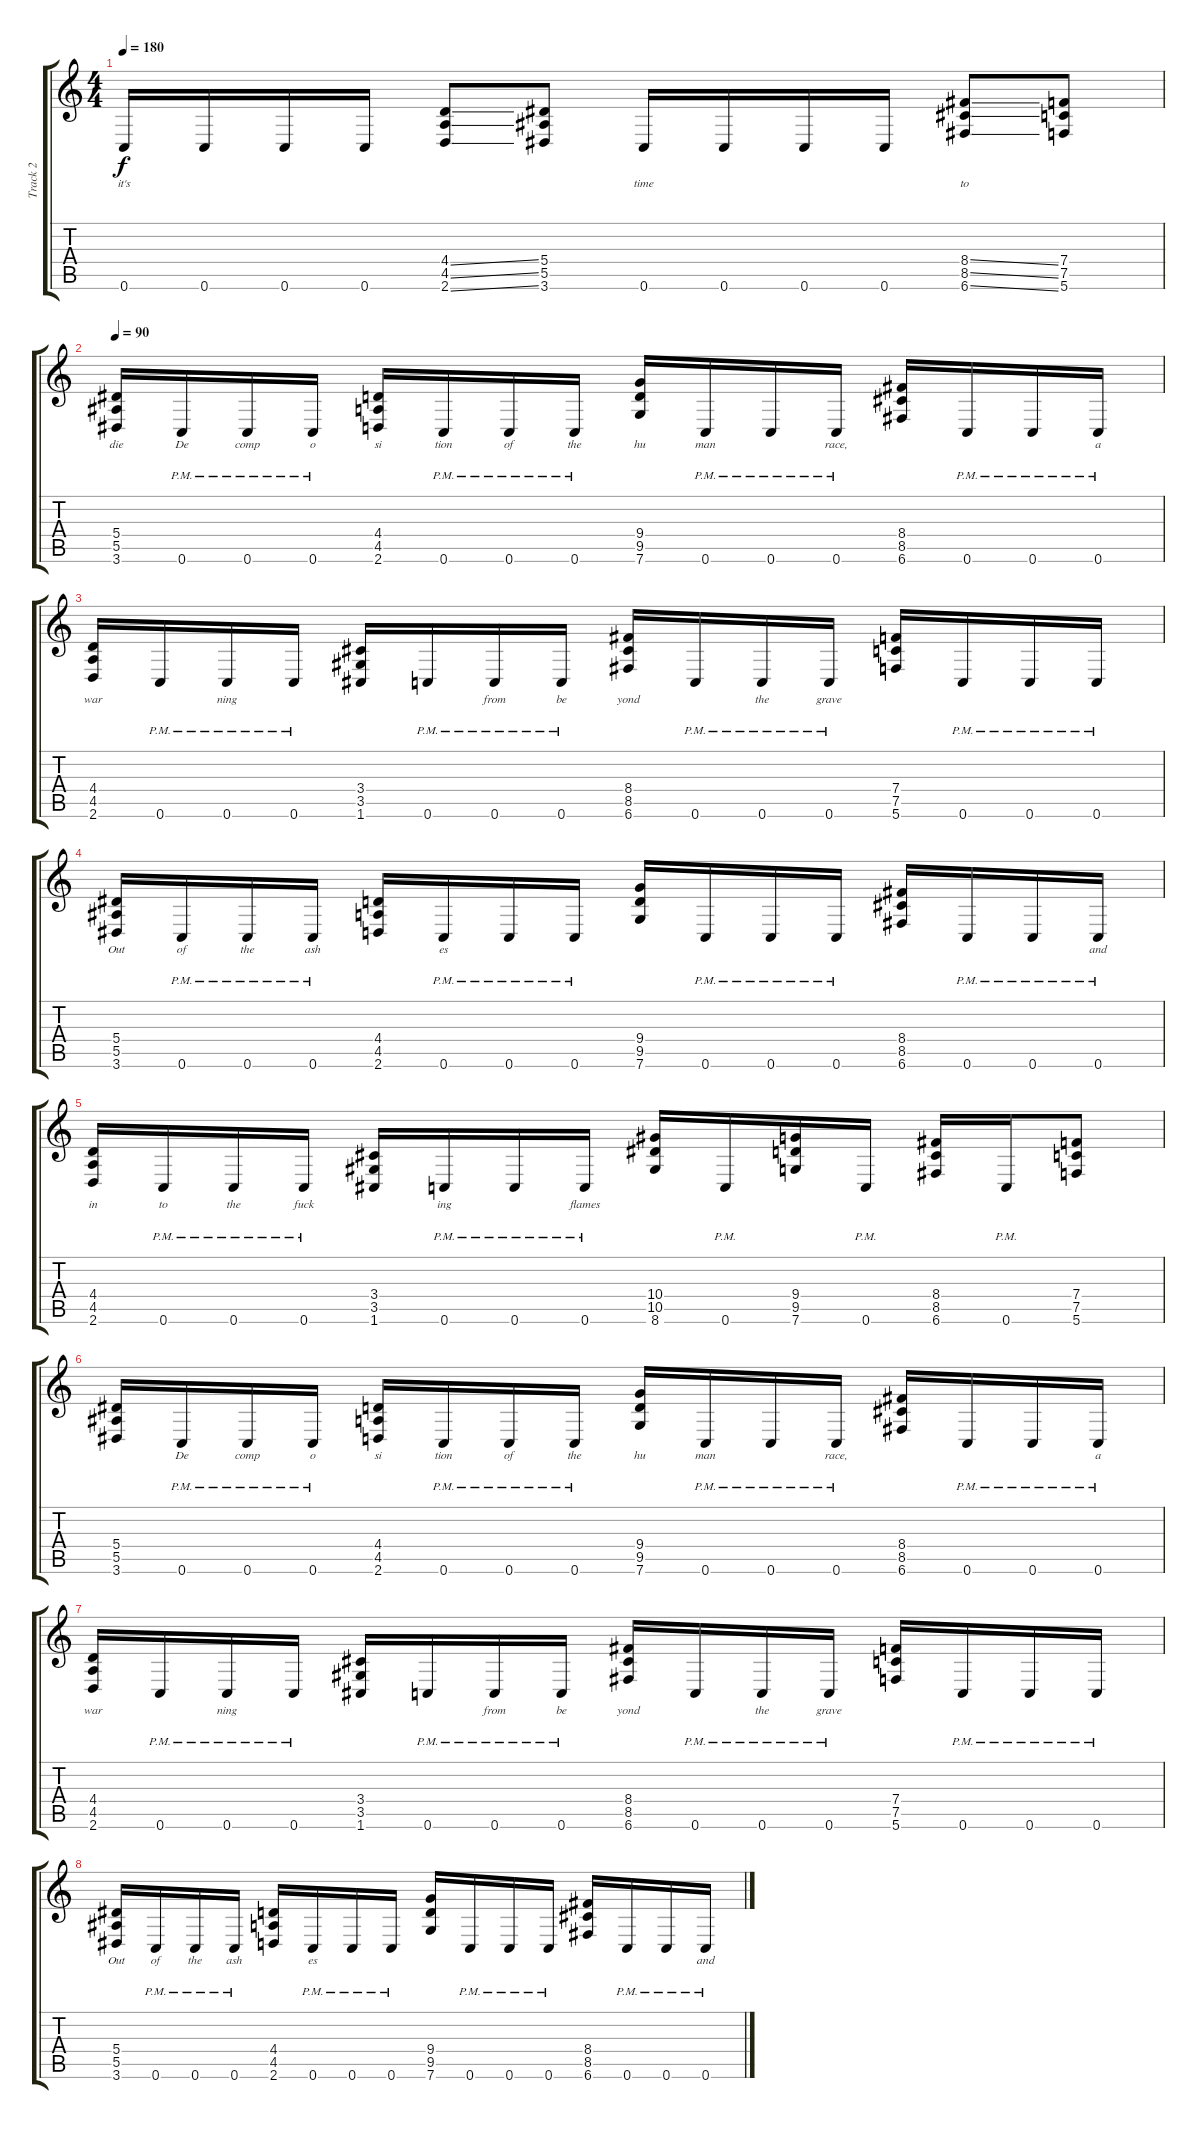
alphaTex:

\track ("Track 2" "Track 2") {instrument distortionguitar}
\staff {score tabs}
\tuning (C4 G3 Eb3 Bb2 F2 C2) {hide}
\ts (4 4)
\tempo 180
\clef g2
\ks c
0.6.16{lyrics (0 "it's") lyrics (1 "") lyrics (2 "") lyrics (3 "") lyrics (4 "") dy f} 0.6.16{lyrics (0 "") lyrics (1 "") lyrics (2 "") lyrics (3 "") lyrics (4 "")} 0.6.16{lyrics (0 "") lyrics (1 "") lyrics (2 "") lyrics (3 "") lyrics (4 "")} 0.6.16{lyrics (0 "") lyrics (1 "") lyrics (2 "") lyrics (3 "") lyrics (4 "")} (4.4{ss} 4.5{ss} 2.6{ss}).8{lyrics (0 "") lyrics (1 "") lyrics (2 "") lyrics (3 "") lyrics (4 "")} (5.4 5.5 3.6).8{lyrics (0 "") lyrics (1 "") lyrics (2 "") lyrics (3 "") lyrics (4 "")} 0.6.16{lyrics (0 "time") lyrics (1 "") lyrics (2 "") lyrics (3 "") lyrics (4 "")} 0.6.16{lyrics (0 "") lyrics (1 "") lyrics (2 "") lyrics (3 "") lyrics (4 "")} 0.6.16{lyrics (0 "") lyrics (1 "") lyrics (2 "") lyrics (3 "") lyrics (4 "")} 0.6.16{lyrics (0 "") lyrics (1 "") lyrics (2 "") lyrics (3 "") lyrics (4 "")} (8.4{ss} 8.5{ss} 6.6{ss}).8{lyrics (0 "to") lyrics (1 "") lyrics (2 "") lyrics (3 "") lyrics (4 "")} (7.4 7.5 5.6).8{lyrics (0 "") lyrics (1 "") lyrics (2 "") lyrics (3 "") lyrics (4 "")} |
\tempo 90
(5.4 5.5 3.6).16{lyrics (0 "die") lyrics (1 "") lyrics (2 "") lyrics (3 "") lyrics (4 "")} 0.6{pm}.16{lyrics (0 "De") lyrics (1 "") lyrics (2 "") lyrics (3 "") lyrics (4 "")} 0.6{pm}.16{lyrics (0 "comp") lyrics (1 "") lyrics (2 "") lyrics (3 "") lyrics (4 "")} 0.6{pm}.16{lyrics (0 "o") lyrics (1 "") lyrics (2 "") lyrics (3 "") lyrics (4 "")} (4.4 4.5 2.6).16{lyrics (0 "si") lyrics (1 "") lyrics (2 "") lyrics (3 "") lyrics (4 "")} 0.6{pm}.16{lyrics (0 "tion") lyrics (1 "") lyrics (2 "") lyrics (3 "") lyrics (4 "")} 0.6{pm}.16{lyrics (0 "of") lyrics (1 "") lyrics (2 "") lyrics (3 "") lyrics (4 "")} 0.6{pm}.16{lyrics (0 "the") lyrics (1 "") lyrics (2 "") lyrics (3 "") lyrics (4 "")} (9.4 9.5 7.6).16{lyrics (0 "hu") lyrics (1 "") lyrics (2 "") lyrics (3 "") lyrics (4 "")} 0.6{pm}.16{lyrics (0 "man") lyrics (1 "") lyrics (2 "") lyrics (3 "") lyrics (4 "")} 0.6{pm}.16{lyrics (0 "") lyrics (1 "") lyrics (2 "") lyrics (3 "") lyrics (4 "")} 0.6{pm}.16{lyrics (0 "race,") lyrics (1 "") lyrics (2 "") lyrics (3 "") lyrics (4 "")} (8.4 8.5 6.6).16{lyrics (0 "") lyrics (1 "") lyrics (2 "") lyrics (3 "") lyrics (4 "")} 0.6{pm}.16{lyrics (0 "") lyrics (1 "") lyrics (2 "") lyrics (3 "") lyrics (4 "")} 0.6{pm}.16{lyrics (0 "") lyrics (1 "") lyrics (2 "") lyrics (3 "") lyrics (4 "")} 0.6{pm}.16{lyrics (0 "a") lyrics (1 "") lyrics (2 "") lyrics (3 "") lyrics (4 "")} |
(4.4 4.5 2.6).16{lyrics (0 "war") lyrics (1 "") lyrics (2 "") lyrics (3 "") lyrics (4 "")} 0.6{pm}.16{lyrics (0 "") lyrics (1 "") lyrics (2 "") lyrics (3 "") lyrics (4 "")} 0.6{pm}.16{lyrics (0 "ning") lyrics (1 "") lyrics (2 "") lyrics (3 "") lyrics (4 "")} 0.6{pm}.16{lyrics (0 "") lyrics (1 "") lyrics (2 "") lyrics (3 "") lyrics (4 "")} (3.4 3.5 1.6).16{lyrics (0 "") lyrics (1 "") lyrics (2 "") lyrics (3 "") lyrics (4 "")} 0.6{pm}.16{lyrics (0 "") lyrics (1 "") lyrics (2 "") lyrics (3 "") lyrics (4 "")} 0.6{pm}.16{lyrics (0 "from") lyrics (1 "") lyrics (2 "") lyrics (3 "") lyrics (4 "")} 0.6{pm}.16{lyrics (0 "be") lyrics (1 "") lyrics (2 "") lyrics (3 "") lyrics (4 "")} (8.4 8.5 6.6).16{lyrics (0 "yond") lyrics (1 "") lyrics (2 "") lyrics (3 "") lyrics (4 "")} 0.6{pm}.16{lyrics (0 "") lyrics (1 "") lyrics (2 "") lyrics (3 "") lyrics (4 "")} 0.6{pm}.16{lyrics (0 "the") lyrics (1 "") lyrics (2 "") lyrics (3 "") lyrics (4 "")} 0.6{pm}.16{lyrics (0 "grave") lyrics (1 "") lyrics (2 "") lyrics (3 "") lyrics (4 "")} (7.4 7.5 5.6).16{lyrics (0 "") lyrics (1 "") lyrics (2 "") lyrics (3 "") lyrics (4 "")} 0.6{pm}.16{lyrics (0 "") lyrics (1 "") lyrics (2 "") lyrics (3 "") lyrics (4 "")} 0.6{pm}.16{lyrics (0 "") lyrics (1 "") lyrics (2 "") lyrics (3 "") lyrics (4 "")} 0.6{pm}.16{lyrics (0 "") lyrics (1 "") lyrics (2 "") lyrics (3 "") lyrics (4 "")} |
(5.4 5.5 3.6).16{lyrics (0 "Out") lyrics (1 "") lyrics (2 "") lyrics (3 "") lyrics (4 "")} 0.6{pm}.16{lyrics (0 "of") lyrics (1 "") lyrics (2 "") lyrics (3 "") lyrics (4 "")} 0.6{pm}.16{lyrics (0 "the") lyrics (1 "") lyrics (2 "") lyrics (3 "") lyrics (4 "")} 0.6{pm}.16{lyrics (0 "ash") lyrics (1 "") lyrics (2 "") lyrics (3 "") lyrics (4 "")} (4.4 4.5 2.6).16{lyrics (0 "") lyrics (1 "") lyrics (2 "") lyrics (3 "") lyrics (4 "")} 0.6{pm}.16{lyrics (0 "es") lyrics (1 "") lyrics (2 "") lyrics (3 "") lyrics (4 "")} 0.6{pm}.16{lyrics (0 "") lyrics (1 "") lyrics (2 "") lyrics (3 "") lyrics (4 "")} 0.6{pm}.16{lyrics (0 "") lyrics (1 "") lyrics (2 "") lyrics (3 "") lyrics (4 "")} (9.4 9.5 7.6).16{lyrics (0 "") lyrics (1 "") lyrics (2 "") lyrics (3 "") lyrics (4 "")} 0.6{pm}.16{lyrics (0 "") lyrics (1 "") lyrics (2 "") lyrics (3 "") lyrics (4 "")} 0.6{pm}.16{lyrics (0 "") lyrics (1 "") lyrics (2 "") lyrics (3 "") lyrics (4 "")} 0.6{pm}.16{lyrics (0 "") lyrics (1 "") lyrics (2 "") lyrics (3 "") lyrics (4 "")} (8.4 8.5 6.6).16{lyrics (0 "") lyrics (1 "") lyrics (2 "") lyrics (3 "") lyrics (4 "")} 0.6{pm}.16{lyrics (0 "") lyrics (1 "") lyrics (2 "") lyrics (3 "") lyrics (4 "")} 0.6{pm}.16{lyrics (0 "") lyrics (1 "") lyrics (2 "") lyrics (3 "") lyrics (4 "")} 0.6{pm}.16{lyrics (0 "and") lyrics (1 "") lyrics (2 "") lyrics (3 "") lyrics (4 "")} |
(4.4 4.5 2.6).16{lyrics (0 "in") lyrics (1 "") lyrics (2 "") lyrics (3 "") lyrics (4 "")} 0.6{pm}.16{lyrics (0 "to") lyrics (1 "") lyrics (2 "") lyrics (3 "") lyrics (4 "")} 0.6{pm}.16{lyrics (0 "the") lyrics (1 "") lyrics (2 "") lyrics (3 "") lyrics (4 "")} 0.6{pm}.16{lyrics (0 "fuck") lyrics (1 "") lyrics (2 "") lyrics (3 "") lyrics (4 "")} (3.4 3.5 1.6).16{lyrics (0 "") lyrics (1 "") lyrics (2 "") lyrics (3 "") lyrics (4 "")} 0.6{pm}.16{lyrics (0 "ing") lyrics (1 "") lyrics (2 "") lyrics (3 "") lyrics (4 "")} 0.6{pm}.16{lyrics (0 "") lyrics (1 "") lyrics (2 "") lyrics (3 "") lyrics (4 "")} 0.6{pm}.16{lyrics (0 "flames") lyrics (1 "") lyrics (2 "") lyrics (3 "") lyrics (4 "")} (10.4 10.5 8.6).16{lyrics (0 "") lyrics (1 "") lyrics (2 "") lyrics (3 "") lyrics (4 "")} 0.6{pm}.16{lyrics (0 "") lyrics (1 "") lyrics (2 "") lyrics (3 "") lyrics (4 "")} (9.4 9.5 7.6).16{lyrics (0 "") lyrics (1 "") lyrics (2 "") lyrics (3 "") lyrics (4 "")} 0.6{pm}.16{lyrics (0 "") lyrics (1 "") lyrics (2 "") lyrics (3 "") lyrics (4 "")} (8.4 8.5 6.6).16{lyrics (0 "") lyrics (1 "") lyrics (2 "") lyrics (3 "") lyrics (4 "")} 0.6{pm}.16{lyrics (0 "") lyrics (1 "") lyrics (2 "") lyrics (3 "") lyrics (4 "")} (7.4 7.5 5.6).8{lyrics (0 "") lyrics (1 "") lyrics (2 "") lyrics (3 "") lyrics (4 "")} |
(5.4 5.5 3.6).16{lyrics (0 "") lyrics (1 "") lyrics (2 "") lyrics (3 "") lyrics (4 "")} 0.6{pm}.16{lyrics (0 "De") lyrics (1 "") lyrics (2 "") lyrics (3 "") lyrics (4 "")} 0.6{pm}.16{lyrics (0 "comp") lyrics (1 "") lyrics (2 "") lyrics (3 "") lyrics (4 "")} 0.6{pm}.16{lyrics (0 "o") lyrics (1 "") lyrics (2 "") lyrics (3 "") lyrics (4 "")} (4.4 4.5 2.6).16{lyrics (0 "si") lyrics (1 "") lyrics (2 "") lyrics (3 "") lyrics (4 "")} 0.6{pm}.16{lyrics (0 "tion") lyrics (1 "") lyrics (2 "") lyrics (3 "") lyrics (4 "")} 0.6{pm}.16{lyrics (0 "of") lyrics (1 "") lyrics (2 "") lyrics (3 "") lyrics (4 "")} 0.6{pm}.16{lyrics (0 "the") lyrics (1 "") lyrics (2 "") lyrics (3 "") lyrics (4 "")} (9.4 9.5 7.6).16{lyrics (0 "hu") lyrics (1 "") lyrics (2 "") lyrics (3 "") lyrics (4 "")} 0.6{pm}.16{lyrics (0 "man") lyrics (1 "") lyrics (2 "") lyrics (3 "") lyrics (4 "")} 0.6{pm}.16{lyrics (0 "") lyrics (1 "") lyrics (2 "") lyrics (3 "") lyrics (4 "")} 0.6{pm}.16{lyrics (0 "race,") lyrics (1 "") lyrics (2 "") lyrics (3 "") lyrics (4 "")} (8.4 8.5 6.6).16{lyrics (0 "") lyrics (1 "") lyrics (2 "") lyrics (3 "") lyrics (4 "")} 0.6{pm}.16{lyrics (0 "") lyrics (1 "") lyrics (2 "") lyrics (3 "") lyrics (4 "")} 0.6{pm}.16{lyrics (0 "") lyrics (1 "") lyrics (2 "") lyrics (3 "") lyrics (4 "")} 0.6{pm}.16{lyrics (0 "a") lyrics (1 "") lyrics (2 "") lyrics (3 "") lyrics (4 "")} |
(4.4 4.5 2.6).16{lyrics (0 "war") lyrics (1 "") lyrics (2 "") lyrics (3 "") lyrics (4 "")} 0.6{pm}.16{lyrics (0 "") lyrics (1 "") lyrics (2 "") lyrics (3 "") lyrics (4 "")} 0.6{pm}.16{lyrics (0 "ning") lyrics (1 "") lyrics (2 "") lyrics (3 "") lyrics (4 "")} 0.6{pm}.16{lyrics (0 "") lyrics (1 "") lyrics (2 "") lyrics (3 "") lyrics (4 "")} (3.4 3.5 1.6).16{lyrics (0 "") lyrics (1 "") lyrics (2 "") lyrics (3 "") lyrics (4 "")} 0.6{pm}.16{lyrics (0 "") lyrics (1 "") lyrics (2 "") lyrics (3 "") lyrics (4 "")} 0.6{pm}.16{lyrics (0 "from") lyrics (1 "") lyrics (2 "") lyrics (3 "") lyrics (4 "")} 0.6{pm}.16{lyrics (0 "be") lyrics (1 "") lyrics (2 "") lyrics (3 "") lyrics (4 "")} (8.4 8.5 6.6).16{lyrics (0 "yond") lyrics (1 "") lyrics (2 "") lyrics (3 "") lyrics (4 "")} 0.6{pm}.16{lyrics (0 "") lyrics (1 "") lyrics (2 "") lyrics (3 "") lyrics (4 "")} 0.6{pm}.16{lyrics (0 "the") lyrics (1 "") lyrics (2 "") lyrics (3 "") lyrics (4 "")} 0.6{pm}.16{lyrics (0 "grave") lyrics (1 "") lyrics (2 "") lyrics (3 "") lyrics (4 "")} (7.4 7.5 5.6).16{lyrics (0 "") lyrics (1 "") lyrics (2 "") lyrics (3 "") lyrics (4 "")} 0.6{pm}.16{lyrics (0 "") lyrics (1 "") lyrics (2 "") lyrics (3 "") lyrics (4 "")} 0.6{pm}.16{lyrics (0 "") lyrics (1 "") lyrics (2 "") lyrics (3 "") lyrics (4 "")} 0.6{pm}.16{lyrics (0 "") lyrics (1 "") lyrics (2 "") lyrics (3 "") lyrics (4 "")} |
(5.4 5.5 3.6).16{lyrics (0 "Out") lyrics (1 "") lyrics (2 "") lyrics (3 "") lyrics (4 "")} 0.6{pm}.16{lyrics (0 "of") lyrics (1 "") lyrics (2 "") lyrics (3 "") lyrics (4 "")} 0.6{pm}.16{lyrics (0 "the") lyrics (1 "") lyrics (2 "") lyrics (3 "") lyrics (4 "")} 0.6{pm}.16{lyrics (0 "ash") lyrics (1 "") lyrics (2 "") lyrics (3 "") lyrics (4 "")} (4.4 4.5 2.6).16{lyrics (0 "") lyrics (1 "") lyrics (2 "") lyrics (3 "") lyrics (4 "")} 0.6{pm}.16{lyrics (0 "es") lyrics (1 "") lyrics (2 "") lyrics (3 "") lyrics (4 "")} 0.6{pm}.16{lyrics (0 "") lyrics (1 "") lyrics (2 "") lyrics (3 "") lyrics (4 "")} 0.6{pm}.16{lyrics (0 "") lyrics (1 "") lyrics (2 "") lyrics (3 "") lyrics (4 "")} (9.4 9.5 7.6).16{lyrics (0 "") lyrics (1 "") lyrics (2 "") lyrics (3 "") lyrics (4 "")} 0.6{pm}.16{lyrics (0 "") lyrics (1 "") lyrics (2 "") lyrics (3 "") lyrics (4 "")} 0.6{pm}.16{lyrics (0 "") lyrics (1 "") lyrics (2 "") lyrics (3 "") lyrics (4 "")} 0.6{pm}.16{lyrics (0 "") lyrics (1 "") lyrics (2 "") lyrics (3 "") lyrics (4 "")} (8.4 8.5 6.6).16{lyrics (0 "") lyrics (1 "") lyrics (2 "") lyrics (3 "") lyrics (4 "")} 0.6{pm}.16{lyrics (0 "") lyrics (1 "") lyrics (2 "") lyrics (3 "") lyrics (4 "")} 0.6{pm}.16{lyrics (0 "") lyrics (1 "") lyrics (2 "") lyrics (3 "") lyrics (4 "")} 0.6{pm}.16{lyrics (0 "and") lyrics (1 "") lyrics (2 "") lyrics (3 "") lyrics (4 "")}
